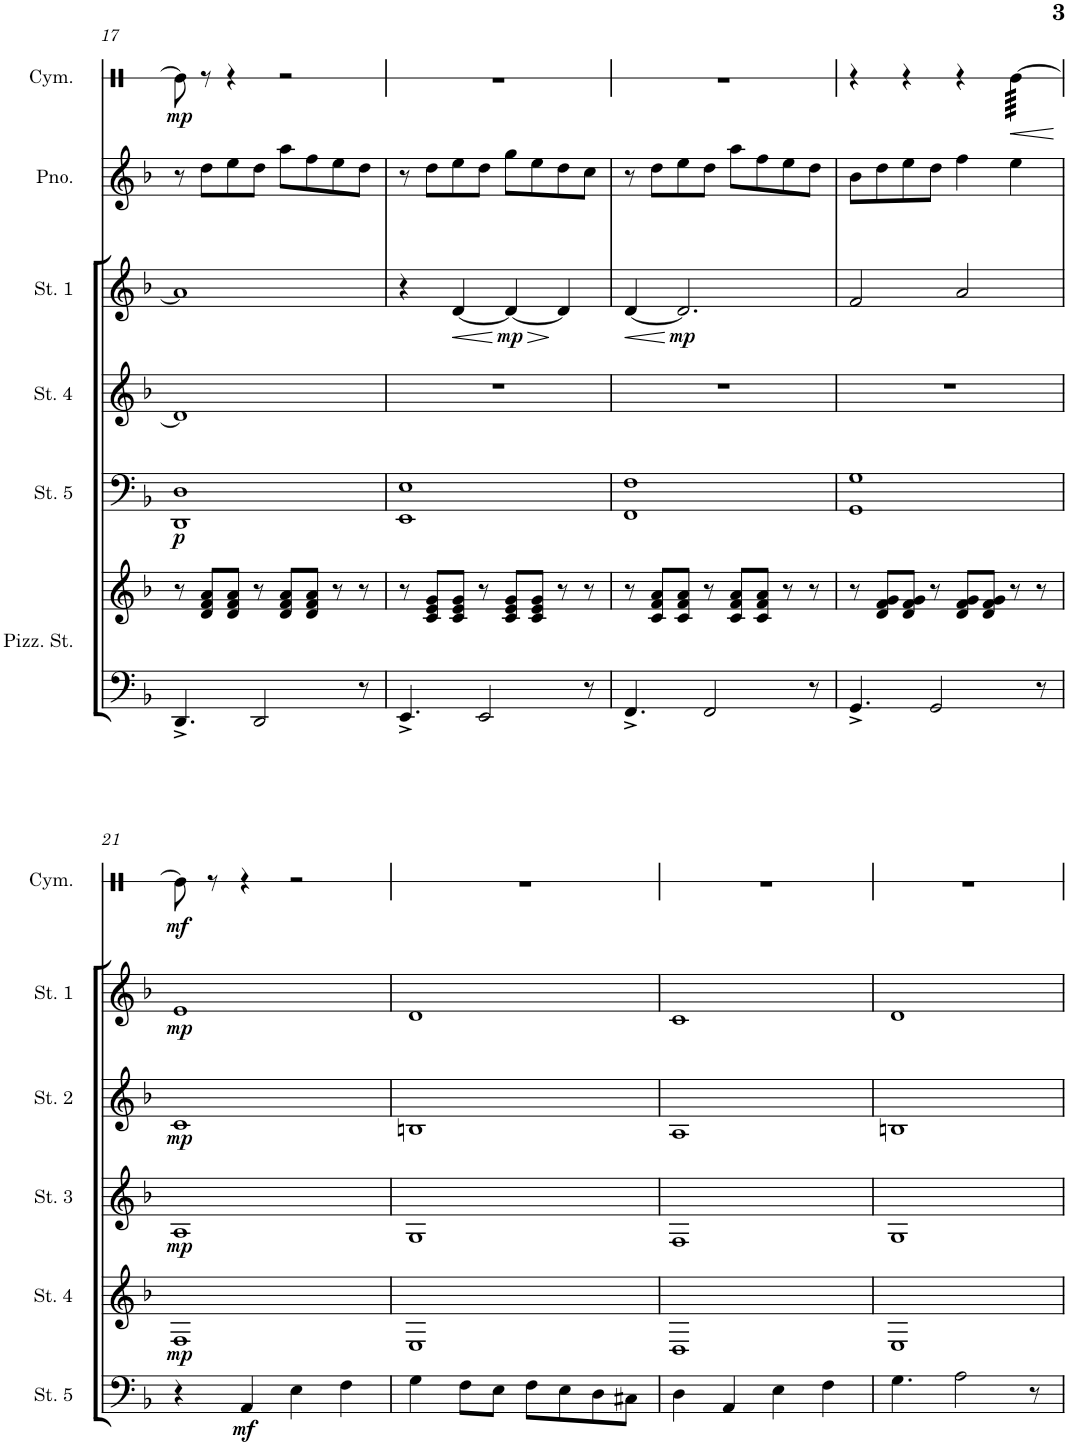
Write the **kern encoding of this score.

**kern	**kern	**kern	**dynam	**kern	**dynam	**kern	**dynam	**kern	**dynam	**kern	**dynam	**kern	**kern	**dynam	**kern	**kern
*part10	*part10	*part9	*part9	*part8	*part8	*part7	*part7	*part6	*part6	*part5	*part5	*part4	*part3	*part3	*part2	*part1
*staff11	*staff10	*staff9	*staff9	*staff8	*staff8	*staff7	*staff7	*staff6	*staff6	*staff5	*staff5	*staff4	*staff3	*staff3	*staff2	*staff1
*I"Pizzicato Strings	*	*I"Strings 5	*	*I"Strings 4	*	*I"Strings 3	*	*I"Strings 2	*	*I"Strings 1	*	*I"Piano	*I"Cymbal	*	*I"Trumpet	*I"Flute 1
*I'Pizz. St.	*	*I'St. 5	*	*I'St. 4	*	*I'St. 3	*	*I'St. 2	*	*I'St. 1	*	*I'Pno.	*I'Cym.	*	*I'Tpt.	*I'Fl. 1
!!LO:PB:g=z
*clefF4	*clefG2	*clefF4	*	*clefG2	*	*clefG2	*	*clefG2	*	*clefG2	*	*clefG2	*clefX	*	*clefG2	*clefG2
*	*	*	*	*	*	*	*	*	*	*	*	*	*	*	*Trd1c2	*
*k[b-]	*k[b-]	*k[b-]	*	*k[b-]	*	*k[b-]	*	*k[b-]	*	*k[b-]	*	*k[b-]	*k[]	*	*k[b-]	*k[b-]
*M4/4	*M4/4	*M4/4	*	*M4/4	*	*M4/4	*	*M4/4	*	*M4/4	*	*M4/4	*M4/4	*	*M4/4	*M4/4
=17	=17	=17	=17	=17	=17	=17	=17	=17	=17	=17	=17	=17	=17	=17	=17	=17
!	!	!	!LO:DY:b	!	!	!	!	!	!	!	!	!	!	!LO:DY:b	!	!
4.DD^/	8r	1DD 1D	p	1d]	.	1r	.	1r	.	1a]	.	8r	8Re\]	mp	1r	1r
.	8d/ 8f/ 8a/L	.	.	.	.	.	.	.	.	.	.	8dd\L	8r	.	.	.
.	8d/ 8f/ 8a/J	.	.	.	.	.	.	.	.	.	.	8ee\	4r	.	.	.
2DD/	8r	.	.	.	.	.	.	.	.	.	.	8dd\J	.	.	.	.
.	8d/ 8f/ 8a/L	.	.	.	.	.	.	.	.	.	.	8aa\L	2r	.	.	.
.	8d/ 8f/ 8a/J	.	.	.	.	.	.	.	.	.	.	8ff\	.	.	.	.
.	8r	.	.	.	.	.	.	.	.	.	.	8ee\	.	.	.	.
8r	8r	.	.	.	.	.	.	.	.	.	.	8dd\J	.	.	.	.
=18	=18	=18	=18	=18	=18	=18	=18	=18	=18	=18	=18	=18	=18	=18	=18	=18
4.EE^/	8r	1EE 1E	.	1r	.	1r	.	1r	.	4r	.	8r	1r	.	1r	1r
.	8c/ 8e/ 8g/L	.	.	.	.	.	.	.	.	.	.	8dd\L	.	.	.	.
!	!	!	!	!	!	!	!	!	!	!	!LO:HP:b	!	!	!	!	!
.	8c/ 8e/ 8g/J	.	.	.	.	.	.	.	.	[4d/	<	8ee\	.	.	.	.
2EE/	8r	.	.	.	.	.	.	.	.	.	.	8dd\J	.	.	.	.
!	!	!	!	!	!	!	!	!	!	!	!LO:HP:n=1:b	!	!	!	!	!
!	!	!	!	!	!	!	!	!	!	!	!LO:DY:n=1:b	!	!	!	!	!
.	8c/ 8e/ 8g/L	.	.	.	.	.	.	.	.	4d/_	[ > mp	8gg\L	.	.	.	.
.	8c/ 8e/ 8g/J	.	.	.	.	.	.	.	.	.	.	8ee\	.	.	.	.
.	8r	.	.	.	.	.	.	.	.	4d/]	]	8dd\	.	.	.	.
8r	8r	.	.	.	.	.	.	.	.	.	.	8cc\J	.	.	.	.
=19	=19	=19	=19	=19	=19	=19	=19	=19	=19	=19	=19	=19	=19	=19	=19	=19
!	!	!	!	!	!	!	!	!	!	!	!LO:HP:b	!	!	!	!	!
4.FF^/	8r	1FF 1F	.	1r	.	1r	.	1r	.	[4d/	<	8r	1r	.	1r	1r
.	8c/ 8f/ 8a/L	.	.	.	.	.	.	.	.	.	.	8dd\L	.	.	.	.
!	!	!	!	!	!	!	!	!	!	!	!LO:DY:n=1:b	!	!	!	!	!
.	8c/ 8f/ 8a/J	.	.	.	.	.	.	.	.	2.d/]	[ mp	8ee\	.	.	.	.
2FF/	8r	.	.	.	.	.	.	.	.	.	.	8dd\J	.	.	.	.
.	8c/ 8f/ 8a/L	.	.	.	.	.	.	.	.	.	.	8aa\L	.	.	.	.
.	8c/ 8f/ 8a/J	.	.	.	.	.	.	.	.	.	.	8ff\	.	.	.	.
.	8r	.	.	.	.	.	.	.	.	.	.	8ee\	.	.	.	.
8r	8r	.	.	.	.	.	.	.	.	.	.	8dd\J	.	.	.	.
=20	=20	=20	=20	=20	=20	=20	=20	=20	=20	=20	=20	=20	=20	=20	=20	=20
4.GG^/	8r	1GG 1G	.	1r	.	1r	.	1r	.	2f/	.	8b-\L	4r	.	1r	1r
.	8d/ 8f/ 8g/L	.	.	.	.	.	.	.	.	.	.	8dd\	.	.	.	.
.	8d/ 8f/ 8g/J	.	.	.	.	.	.	.	.	.	.	8ee\	4r	.	.	.
2GG/	8r	.	.	.	.	.	.	.	.	.	.	8dd\J	.	.	.	.
.	8d/ 8f/ 8g/L	.	.	.	.	.	.	.	.	2a/	.	4ff\	4r	.	.	.
.	8d/ 8f/ 8g/J	.	.	.	.	.	.	.	.	.	.	.	.	.	.	.
!	!	!	!	!	!	!	!	!	!	!	!	!	!	!LO:HP:b	!	!
*	*	*	*	*	*	*	*	*	*	*	*	*	*tremolo	*	*	*
.	8r	.	.	.	.	.	.	.	.	.	.	4ee\	[64Re\LLLL	<	.	.
.	.	.	.	.	.	.	.	.	.	.	.	.	64Re\	.	.	.
.	.	.	.	.	.	.	.	.	.	.	.	.	64Re\	.	.	.
.	.	.	.	.	.	.	.	.	.	.	.	.	64Re\	.	.	.
.	.	.	.	.	.	.	.	.	.	.	.	.	64Re\	.	.	.
.	.	.	.	.	.	.	.	.	.	.	.	.	64Re\	.	.	.
.	.	.	.	.	.	.	.	.	.	.	.	.	64Re\	.	.	.
.	.	.	.	.	.	.	.	.	.	.	.	.	64Re\	.	.	.
8r	8r	.	.	.	.	.	.	.	.	.	.	.	64Re\	.	.	.
.	.	.	.	.	.	.	.	.	.	.	.	.	64Re\	.	.	.
.	.	.	.	.	.	.	.	.	.	.	.	.	64Re\	.	.	.
.	.	.	.	.	.	.	.	.	.	.	.	.	64Re\	.	.	.
.	.	.	.	.	.	.	.	.	.	.	.	.	64Re\	.	.	.
.	.	.	.	.	.	.	.	.	.	.	.	.	64Re\	.	.	.
.	.	.	.	.	.	.	.	.	.	.	.	.	64Re\	.	.	.
.	.	.	.	.	.	.	.	.	.	.	.	.	64Re\JJJJ	.	.	.
*	*	*	*	*	*	*	*	*	*	*	*	*	*Xtremolo	*	*	*
.	.	.	.	.	.	.	.	.	.	.	.	.	.	[	.	.
!!LO:LB:g=z
=21	=21	=21	=21	=21	=21	=21	=21	=21	=21	=21	=21	=21	=21	=21	=21	=21
!	!	!	!	!	!LO:DY:b	!	!LO:DY:b	!	!LO:DY:b	!	!LO:DY:b	!	!	!LO:DY:b	!	!
1r	1r	4r	.	1F	mp	1A	mp	1c	mp	1e	mp	1r	8Re\]	mf	1r	1r
.	.	.	.	.	.	.	.	.	.	.	.	.	8r	.	.	.
!	!	!	!LO:DY:b	!	!	!	!	!	!	!	!	!	!	!	!	!
.	.	4AA/	mf	.	.	.	.	.	.	.	.	.	4r	.	.	.
.	.	4E\	.	.	.	.	.	.	.	.	.	.	2r	.	.	.
.	.	4F\	.	.	.	.	.	.	.	.	.	.	.	.	.	.
=22	=22	=22	=22	=22	=22	=22	=22	=22	=22	=22	=22	=22	=22	=22	=22	=22
1r	1r	4G\	.	1E	.	1G	.	1Bn	.	1d	.	1r	1r	.	1r	1r
.	.	8F\L	.	.	.	.	.	.	.	.	.	.	.	.	.	.
.	.	8E\J	.	.	.	.	.	.	.	.	.	.	.	.	.	.
.	.	8F\L	.	.	.	.	.	.	.	.	.	.	.	.	.	.
.	.	8E\	.	.	.	.	.	.	.	.	.	.	.	.	.	.
.	.	8D\	.	.	.	.	.	.	.	.	.	.	.	.	.	.
.	.	8C#X\J	.	.	.	.	.	.	.	.	.	.	.	.	.	.
=23	=23	=23	=23	=23	=23	=23	=23	=23	=23	=23	=23	=23	=23	=23	=23	=23
1r	1r	4D\	.	1D	.	1F	.	1A	.	1c	.	1r	1r	.	1r	1r
.	.	4AA/	.	.	.	.	.	.	.	.	.	.	.	.	.	.
.	.	4E\	.	.	.	.	.	.	.	.	.	.	.	.	.	.
.	.	4F\	.	.	.	.	.	.	.	.	.	.	.	.	.	.
=24	=24	=24	=24	=24	=24	=24	=24	=24	=24	=24	=24	=24	=24	=24	=24	=24
1r	1r	4.G\	.	1E	.	1G	.	1Bn	.	1d	.	1r	1r	.	1r	1r
.	.	2A\	.	.	.	.	.	.	.	.	.	.	.	.	.	.
.	.	8r	.	.	.	.	.	.	.	.	.	.	.	.	.	.
=	=	=	=	=	=	=	=	=	=	=	=	=	=	=	=	=
*-	*-	*-	*-	*-	*-	*-	*-	*-	*-	*-	*-	*-	*-	*-	*-	*-
